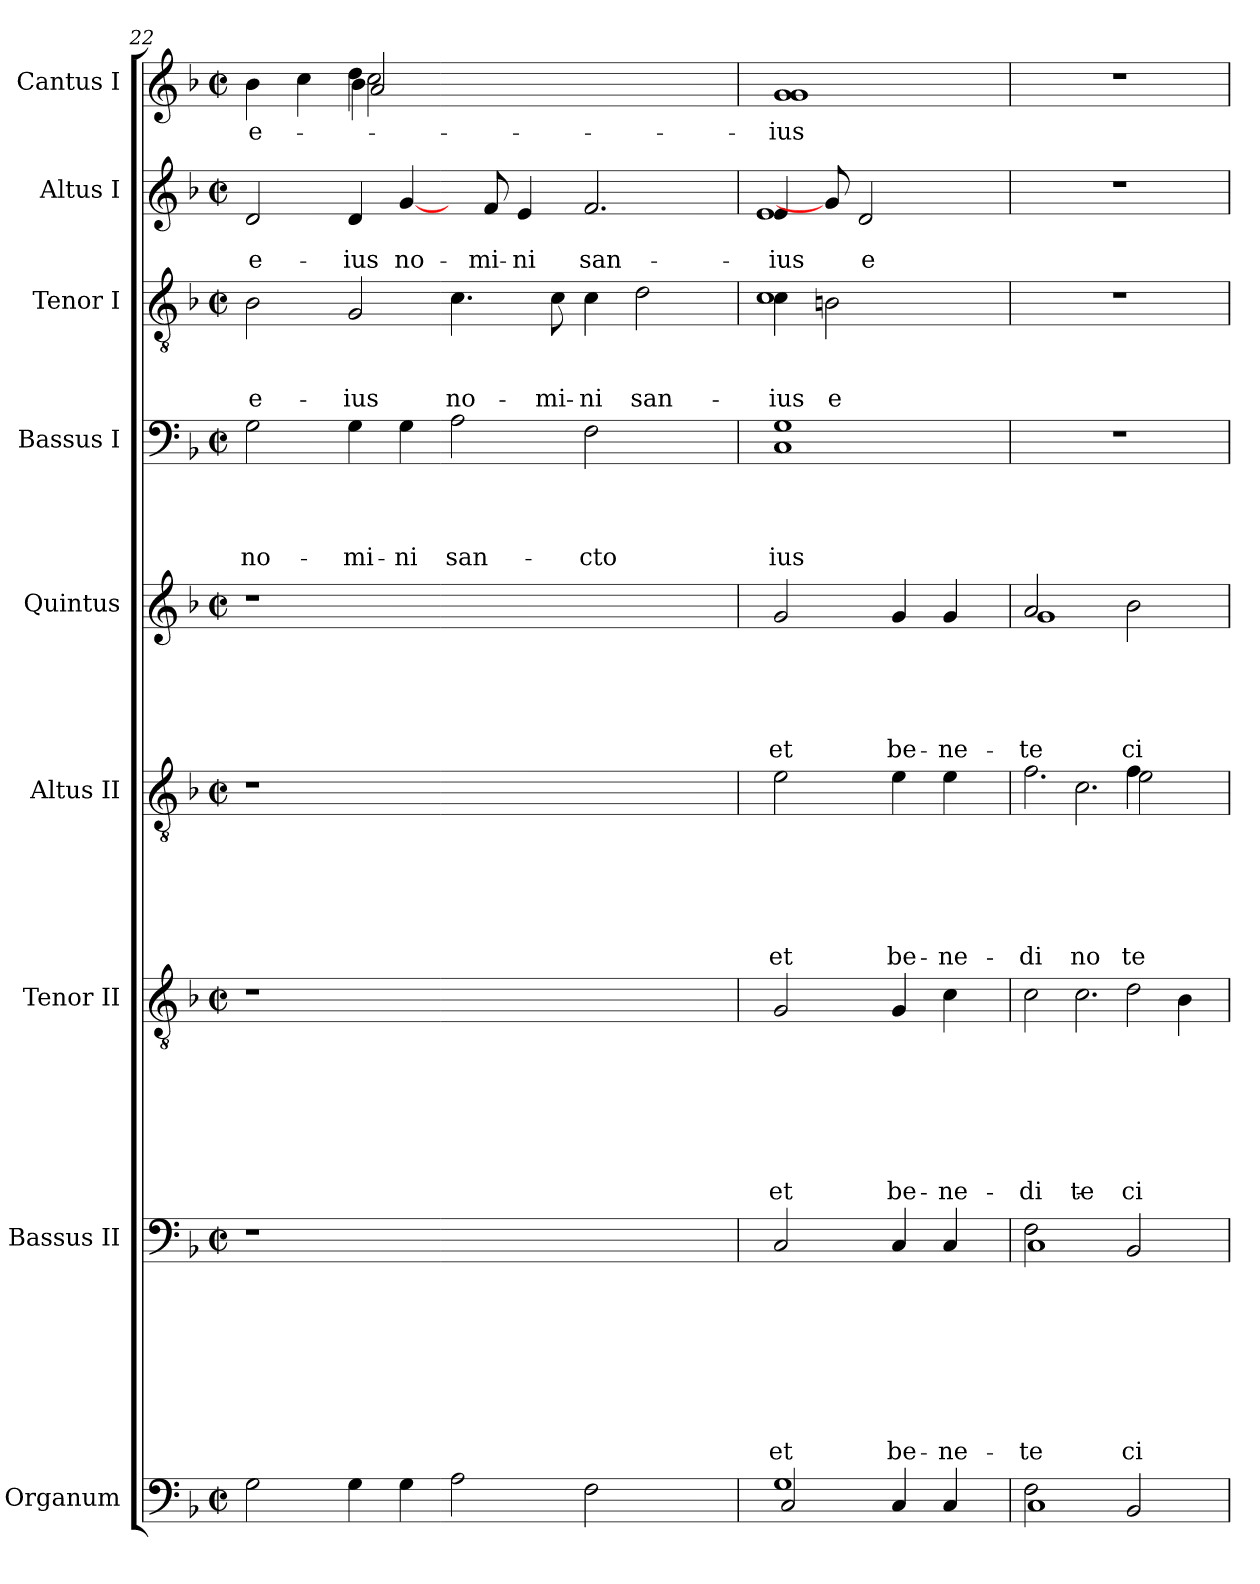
**kern	**kern	**text	**text	**text	**text	**text	**text	**text	**text	**kern	**text	**text	**text	**text	**text	**text	**text	**kern	**text	**text	**text	**text	**text	**text	**kern	**text	**text	**text	**text	**text	**kern	**text	**text	**text	**text	**kern	**text	**text	**text	**kern	**text	**text	**kern	**text
*part9	*part8	*part8	*part8	*part8	*part8	*part8	*part8	*part8	*part8	*part7	*part7	*part7	*part7	*part7	*part7	*part7	*part7	*part6	*part6	*part6	*part6	*part6	*part6	*part6	*part5	*part5	*part5	*part5	*part5	*part5	*part4	*part4	*part4	*part4	*part4	*part3	*part3	*part3	*part3	*part2	*part2	*part2	*part1	*part1
*staff9	*staff8	*staff8	*staff8	*staff8	*staff8	*staff8	*staff8	*staff8	*staff8	*staff7	*staff7	*staff7	*staff7	*staff7	*staff7	*staff7	*staff7	*staff6	*staff6	*staff6	*staff6	*staff6	*staff6	*staff6	*staff5	*staff5	*staff5	*staff5	*staff5	*staff5	*staff4	*staff4	*staff4	*staff4	*staff4	*staff3	*staff3	*staff3	*staff3	*staff2	*staff2	*staff2	*staff1	*staff1
*I"Organum	*I"Bassus II	*	*	*	*	*	*	*	*	*I"Tenor II	*	*	*	*	*	*	*	*I"Altus II	*	*	*	*	*	*	*I"Quintus	*	*	*	*	*	*I"Bassus I	*	*	*	*	*I"Tenor I	*	*	*	*I"Altus I	*	*	*I"Cantus I	*
*I'Or	*I'B II	*	*	*	*	*	*	*	*	*I'TII	*	*	*	*	*	*	*	*I'A II	*	*	*	*	*	*	*I'Q	*	*	*	*	*	*I'B I	*	*	*	*	*I'TI	*	*	*	*I'A I	*	*	*I'C I	*
*clefF4	*clefF4	*	*	*	*	*	*	*	*	*clefGv2	*	*	*	*	*	*	*	*clefGv2	*	*	*	*	*	*	*clefG2	*	*	*	*	*	*clefF4	*	*	*	*	*clefGv2	*	*	*	*clefG2	*	*	*clefG2	*
*k[b-]	*k[b-]	*	*	*	*	*	*	*	*	*k[b-]	*	*	*	*	*	*	*	*k[b-]	*	*	*	*	*	*	*k[b-]	*	*	*	*	*	*k[b-]	*	*	*	*	*k[b-]	*	*	*	*k[b-]	*	*	*k[b-]	*
*F:	*F:	*	*	*	*	*	*	*	*	*F:	*	*	*	*	*	*	*	*F:	*	*	*	*	*	*	*F:	*	*	*	*	*	*F:	*	*	*	*	*F:	*	*	*	*F:	*	*	*F:	*
*M2/2	*M2/2	*	*	*	*	*	*	*	*	*M2/2	*	*	*	*	*	*	*	*M2/2	*	*	*	*	*	*	*M2/2	*	*	*	*	*	*M2/2	*	*	*	*	*M2/2	*	*	*	*M2/2	*	*	*M2/2	*
*met(c|)	*met(c|)	*	*	*	*	*	*	*	*	*met(c|)	*	*	*	*	*	*	*	*met(c|)	*	*	*	*	*	*	*met(c|)	*	*	*	*	*	*met(c|)	*	*	*	*	*met(c|)	*	*	*	*met(c|)	*	*	*met(c|)	*
=22	=22	=22	=22	=22	=22	=22	=22	=22	=22	=22	=22	=22	=22	=22	=22	=22	=22	=22	=22	=22	=22	=22	=22	=22	=22	=22	=22	=22	=22	=22	=22	=22	=22	=22	=22	=22	=22	=22	=22	=22	=22	=22	=22	=22
!	!	!	!	!	!	!	!	!	!	!	!	!	!	!	!	!	!	!	!	!	!	!	!	!	!	!	!	!	!	!	!	!	!	!	!LO:LY:b	!	!	!	!LO:LY:b	!	!	!LO:LY:b	!	!LO:LY:b
*	*	*	*	*	*	*	*	*	*	*	*	*	*	*	*	*	*	*	*	*	*	*	*	*	*	*	*	*	*	*	*	*	*	*	*	*	*	*	*	*	*	*	*^	*
*	*	*	*	*	*	*	*	*	*	*	*	*	*	*	*	*	*	*	*	*	*	*	*	*	*	*	*	*	*	*	*	*	*	*	*	*	*	*	*	*	*	*	*	*^	*
*	*	*	*	*	*	*	*	*	*	*	*	*	*	*	*	*	*	*	*	*	*	*	*	*	*	*	*	*	*	*	*	*	*	*	*	*	*	*	*	*	*	*	*	*	*^	*
2G\	1r	.	.	.	.	.	.	.	.	1r	.	.	.	.	.	.	.	1r	.	.	.	.	.	.	1r	.	.	.	.	.	2G\	.	.	.	no-	2B-\	.	.	e-	2d/	.	e-	4b-\	2ryy	2ryy	2ryy	-e-
.	.	.	.	.	.	.	.	.	.	.	.	.	.	.	.	.	.	.	.	.	.	.	.	.	.	.	.	.	.	.	.	.	.	.	.	.	.	.	.	.	.	.	4cc\	.	.	.	.
!	!	!	!	!	!	!	!	!	!	!	!	!	!	!	!	!	!	!	!	!	!	!	!	!	!	!	!	!	!	!	!	!	!	!	!LO:LY:b	!	!	!	!LO:LY:b	!	!	!LO:LY:b	!	!	!	!	!
4G\	.	.	.	.	.	.	.	.	.	.	.	.	.	.	.	.	.	.	.	.	.	.	.	.	.	.	.	.	.	.	4G\	.	.	.	-mi-	2G/	.	.	-ius	4d/	.	-ius	4dd\	4b-\	2cc\	2a/	.
!	!	!	!	!	!	!	!	!	!	!	!	!	!	!	!	!	!	!	!	!	!	!	!	!	!	!	!	!	!	!	!	!	!	!	!LO:LY:b	!	!	!	!	!	!	!LO:LY:b	!	!	!	!	!
4G\	.	.	.	.	.	.	.	.	.	.	.	.	.	.	.	.	.	.	.	.	.	.	.	.	.	.	.	.	.	.	4G\	.	.	.	-ni	.	.	.	.	[4g/	.	no-	1ryy	1ryy	.	.	.
!	!	!	!	!	!	!	!	!	!	!	!	!	!	!	!	!	!	!	!	!	!	!	!	!	!	!	!	!	!	!	!	!	!	!	!LO:LY:b	!	!	!	!LO:LY:b	!	!	!	!	!	!	!	!
2A\	1ryy	.	.	.	.	.	.	.	.	1ryy	.	.	.	.	.	.	.	1ryy	.	.	.	.	.	.	1ryy	.	.	.	.	.	2A\	.	.	.	san-	4.c\	.	.	no-	8ryy	.	.	.	.	1ryy	1ryy	.
!	!	!	!	!	!	!	!	!	!	!	!	!	!	!	!	!	!	!	!	!	!	!	!	!	!	!	!	!	!	!	!	!	!	!	!	!	!	!	!	!	!	!LO:LY:b	!	!	!	!	!
.	.	.	.	.	.	.	.	.	.	.	.	.	.	.	.	.	.	.	.	.	.	.	.	.	.	.	.	.	.	.	.	.	.	.	.	.	.	.	.	8f/	.	-mi-	.	.	.	.	.
!	!	!	!	!	!	!	!	!	!	!	!	!	!	!	!	!	!	!	!	!	!	!	!	!	!	!	!	!	!	!	!	!	!	!	!	!	!	!	!	!	!	!LO:LY:b	!	!	!	!	!
.	.	.	.	.	.	.	.	.	.	.	.	.	.	.	.	.	.	.	.	.	.	.	.	.	.	.	.	.	.	.	.	.	.	.	.	.	.	.	.	4e/	.	-ni	.	.	.	.	.
!	!	!	!	!	!	!	!	!	!	!	!	!	!	!	!	!	!	!	!	!	!	!	!	!	!	!	!	!	!	!	!	!	!	!	!	!	!	!	!LO:LY:b	!	!	!	!	!	!	!	!
.	.	.	.	.	.	.	.	.	.	.	.	.	.	.	.	.	.	.	.	.	.	.	.	.	.	.	.	.	.	.	.	.	.	.	.	8c\	.	.	-mi-	.	.	.	.	.	.	.	.
!	!	!	!	!	!	!	!	!	!	!	!	!	!	!	!	!	!	!	!	!	!	!	!	!	!	!	!	!	!	!	!	!	!	!	!LO:LY:b	!	!	!	!LO:LY:b	!	!	!LO:LY:b	!	!	!	!	!
2F\	.	.	.	.	.	.	.	.	.	.	.	.	.	.	.	.	.	.	.	.	.	.	.	.	.	.	.	.	.	.	2F\	.	.	.	-cto	4c\	.	.	-ni	2.f/	.	san-	.	.	.	.	.
!	!	!	!	!	!	!	!	!	!	!	!	!	!	!	!	!	!	!	!	!	!	!	!	!	!	!	!	!	!	!	!	!	!	!	!	!	!	!	!LO:LY:b	!	!	!	!	!	!	!	!
.	.	.	.	.	.	.	.	.	.	.	.	.	.	.	.	.	.	.	.	.	.	.	.	.	.	.	.	.	.	.	.	.	.	.	.	2d\	.	.	san-	.	.	.	4ryy	4ryy	.	.	.
4ryy	4ryy	.	.	.	.	.	.	.	.	4ryy	.	.	.	.	.	.	.	4ryy	.	.	.	.	.	.	4ryy	.	.	.	.	.	4ryy	.	.	.	.	.	.	.	.	.	.	.	4ryy	4ryy	4ryy	4ryy	.
!!LO:PB:g=z
=23	=23	=23	=23	=23	=23	=23	=23	=23	=23	=23	=23	=23	=23	=23	=23	=23	=23	=23	=23	=23	=23	=23	=23	=23	=23	=23	=23	=23	=23	=23	=23	=23	=23	=23	=23	=23	=23	=23	=23	=23	=23	=23	=23	=23	=23	=23	=23
*^	*	*	*	*	*	*	*	*	*	*	*	*	*	*	*	*	*	*	*	*	*	*	*	*	*	*	*	*	*	*	*	*	*	*	*	*	*	*	*	*	*	*	*	*	*	*	*
!	!	!	!	!	!	!	!	!	!	!LO:LY:b	!	!	!	!	!	!	!	!LO:LY:b	!	!	!	!	!	!	!LO:LY:b	!	!	!	!	!	!LO:LY:b	!	!	!	!	!LO:LY:b:rj	!	!	!	!LO:LY:b	!	!	!	!	!	!	!	!
*	*	*	*	*	*	*	*	*	*	*	*	*	*	*	*	*	*	*	*	*	*	*	*	*	*	*	*	*	*	*	*	*	*	*	*	*	*^	*	*	*	*	*	*	*	*	*	*	*
!	!	!	!	!	!	!	!	!	!	!	!	!	!	!	!	!	!	!	!	!	!	!	!	!	!	!	!	!	!	!	!	!	!	!	!	!	!	!	!	!	!LO:LY:b	!	!	!LO:LY:b	!	!	!	!	!
*	*	*	*	*	*	*	*	*	*	*	*	*	*	*	*	*	*	*	*	*	*	*	*	*	*	*	*	*	*	*	*	*	*	*	*	*	*	*	*	*	*	*^	*	*	*	*	*	*	*
!	!	!	!	!	!	!	!	!	!	!	!	!	!	!	!	!	!	!	!	!	!	!	!	!	!	!	!	!	!	!	!	!	!	!	!	!	!	!	!	!	!	!	!	!	!LO:LY:b	!	!	!	!	!LO:LY:b
*	*	*	*	*	*	*	*	*	*	*	*	*	*	*	*	*	*	*	*	*	*	*	*	*	*	*	*	*	*	*	*	*	*	*	*	*	*	*	*	*	*	*	*	*	*	*v	*v	*v	*v	*
1G	2C/	2C/	.	.	.	.	.	.	.	et	2G/	.	.	.	.	.	.	et	2e\	.	.	.	.	.	et	2g/	.	.	.	.	et	1C 1G	.	.	.	-ius	4c\	1c	.	.	-ius	4e/	1e	.	-ius	1g 1g	-ius
!	!	!	!	!	!	!	!	!	!	!	!	!	!	!	!	!	!	!	!	!	!	!	!	!	!	!	!	!	!	!	!	!	!	!	!	!	!	!	!	!	!LO:LY:b	!	!	!	!	!	!
.	.	.	.	.	.	.	.	.	.	.	.	.	.	.	.	.	.	.	.	.	.	.	.	.	.	.	.	.	.	.	.	.	.	.	.	.	2Bn\	.	.	.	e-	8g/]	.	.	.	.	.
!	!	!	!	!	!	!	!	!	!	!	!	!	!	!	!	!	!	!	!	!	!	!	!	!	!	!	!	!	!	!	!	!	!	!	!	!	!	!	!	!	!	!	!	!	!LO:LY:b	!	!
.	.	.	.	.	.	.	.	.	.	.	.	.	.	.	.	.	.	.	.	.	.	.	.	.	.	.	.	.	.	.	.	.	.	.	.	.	.	.	.	.	.	2d/	.	.	e-	.	.
!	!	!	!	!	!	!	!	!	!	!LO:LY:b	!	!	!	!	!	!	!	!LO:LY:b	!	!	!	!	!	!	!LO:LY:b	!	!	!	!	!	!LO:LY:b	!	!	!	!	!	!	!	!	!	!	!	!	!	!	!	!
.	4C/	4C/	.	.	.	.	.	.	.	be-	4G/	.	.	.	.	.	.	be-	4e\	.	.	.	.	.	be-	4g/	.	.	.	.	be-	.	.	.	.	.	.	.	.	.	.	.	.	.	.	.	.
!	!	!	!	!	!	!	!	!	!	!LO:LY:b	!	!	!	!	!	!	!	!LO:LY:b	!	!	!	!	!	!	!LO:LY:b	!	!	!	!	!	!LO:LY:b	!	!	!	!	!	!	!	!	!	!	!	!	!	!	!	!
.	4C/	4C/	.	.	.	.	.	.	.	-ne-	4c\	.	.	.	.	.	.	-ne-	4e\	.	.	.	.	.	-ne-	4g/	.	.	.	.	-ne-	.	.	.	.	.	4ryy	.	.	.	.	.	.	.	.	.	.
.	.	.	.	.	.	.	.	.	.	.	.	.	.	.	.	.	.	.	.	.	.	.	.	.	.	.	.	.	.	.	.	.	.	.	.	.	.	.	.	.	.	8ryy	.	.	.	.	.
*	*	*	*	*	*	*	*	*	*	*	*	*	*	*	*	*	*	*	*	*	*	*	*	*	*	*	*	*	*	*	*	*	*	*	*	*	*v	*v	*	*	*	*	*	*	*	*	*
*	*	*	*	*	*	*	*	*	*	*	*	*	*	*	*	*	*	*	*	*	*	*	*	*	*	*	*	*	*	*	*	*	*	*	*	*	*	*	*	*	*v	*v	*	*	*	*
=24	=24	=24	=24	=24	=24	=24	=24	=24	=24	=24	=24	=24	=24	=24	=24	=24	=24	=24	=24	=24	=24	=24	=24	=24	=24	=24	=24	=24	=24	=24	=24	=24	=24	=24	=24	=24	=24	=24	=24	=24	=24	=24	=24	=24	=24
!	!	!	!	!	!	!	!	!	!	!LO:LY:b	!	!	!	!	!	!	!	!	!	!	!	!	!	!	!	!	!	!	!	!	!	!	!	!	!	!	!	!	!	!	!	!	!	!	!
*	*	*^	*	*	*	*	*	*	*	*	*	*	*	*	*	*	*	*	*	*	*	*	*	*	*	*	*	*	*	*	*	*	*	*	*	*	*	*	*	*	*	*	*	*	*
!	!	!	!	!	!	!	!	!	!	!	!LO:LY:b	!	!	!	!	!	!	!	!LO:LY:b	!	!	!	!	!	!	!LO:LY:b	!	!	!	!	!	!LO:LY:b	!	!	!	!	!	!	!	!	!	!	!	!	!	!
*	*	*	*	*	*	*	*	*	*	*	*	*^	*	*	*	*	*	*	*	*^	*	*	*	*	*	*	*^	*	*	*	*	*	*	*	*	*	*	*	*	*	*	*	*	*	*	*
*	*	*	*	*	*	*	*	*	*	*	*	*	*^	*	*	*	*	*	*	*	*	*^	*	*	*	*	*	*	*	*	*	*	*	*	*	*	*	*	*	*	*	*	*	*	*	*	*	*	*
*	*	*	*	*	*	*	*	*	*	*	*	*	*	*	*	*	*	*	*	*	*	*	*	*^	*	*	*	*	*	*	*	*	*	*	*	*	*	*	*	*	*	*	*	*	*	*	*	*	*	*	*
!	!	!	!	!	!	!	!	!	!	!	!	!	!	!	!	!	!	!	!	!	!	!	!	!	!	!	!	!	!	!	!	!	!	!	!	!	!	!LO:LY:b	!	!	!	!	!	!	!	!	!	!	!	!	!	!
2F\	1C	2F\	1C	.	.	.	.	.	.	.	-te	2c\	4ryy	2.ryy	.	.	.	.	.	.	-di-	2.f\	2ryy	2ryy	4ryy	.	.	.	.	.	-di-	2a/	1g	.	.	.	.	-te	1r	.	.	.	.	1r	.	.	.	1r	.	.	1r	.
!	!	!	!	!	!	!	!	!	!	!	!	!	!	!	!	!	!	!	!	!	!LO:LY:b	!	!	!	!	!	!	!	!	!	!LO:LY:b	!	!	!	!	!	!	!	!	!	!	!	!	!	!	!	!	!	!	!	!	!
.	.	.	.	.	.	.	.	.	.	.	.	.	2.c\	.	.	.	.	.	.	.	-te	.	.	.	2.c\	.	.	.	.	.	no-	.	.	.	.	.	.	.	.	.	.	.	.	.	.	.	.	.	.	.	.	.
!	!	!	!	!	!	!	!	!	!	!	!LO:LY:b	!	!	!	!	!	!	!	!	!	!LO:LY:b	!	!	!	!	!	!	!	!	!	!LO:LY:b	!	!	!	!	!	!	!	!	!	!	!	!	!	!	!	!	!	!	!	!	!
!	!	!	!	!	!	!	!	!	!	!	!	!	!	!	!	!	!	!	!	!	!	!	!	!	!	!	!	!	!	!	!LO:LY:b	!	!	!	!	!	!	!LO:LY:b	!	!	!	!	!	!	!	!	!	!	!	!	!	!
2BB-/	.	2BB-/	.	.	.	.	.	.	.	.	-ci-	2d\	.	.	.	.	.	.	.	.	-ci-	.	4f\	2e\	.	.	.	.	.	.	-te	2b-\	.	.	.	.	.	-ci-	.	.	.	.	.	.	.	.	.	.	.	.	.	.
.	.	.	.	.	.	.	.	.	.	.	.	.	.	4B-\	.	.	.	.	.	.	.	4ryy	4ryy	.	.	.	.	.	.	.	.	.	.	.	.	.	.	.	.	.	.	.	.	.	.	.	.	.	.	.	.	.
*v	*v	*	*	*	*	*	*	*	*	*	*	*v	*v	*v	*	*	*	*	*	*	*	*v	*v	*v	*v	*	*	*	*	*	*	*v	*v	*	*	*	*	*	*	*	*	*	*	*	*	*	*	*	*	*	*	*
*	*v	*v	*	*	*	*	*	*	*	*	*	*	*	*	*	*	*	*	*	*	*	*	*	*	*	*	*	*	*	*	*	*	*	*	*	*	*	*	*	*	*	*	*	*	*
=	=	=	=	=	=	=	=	=	=	=	=	=	=	=	=	=	=	=	=	=	=	=	=	=	=	=	=	=	=	=	=	=	=	=	=	=	=	=	=	=	=	=	=	=
*-	*-	*-	*-	*-	*-	*-	*-	*-	*-	*-	*-	*-	*-	*-	*-	*-	*-	*-	*-	*-	*-	*-	*-	*-	*-	*-	*-	*-	*-	*-	*-	*-	*-	*-	*-	*-	*-	*-	*-	*-	*-	*-	*-	*-
